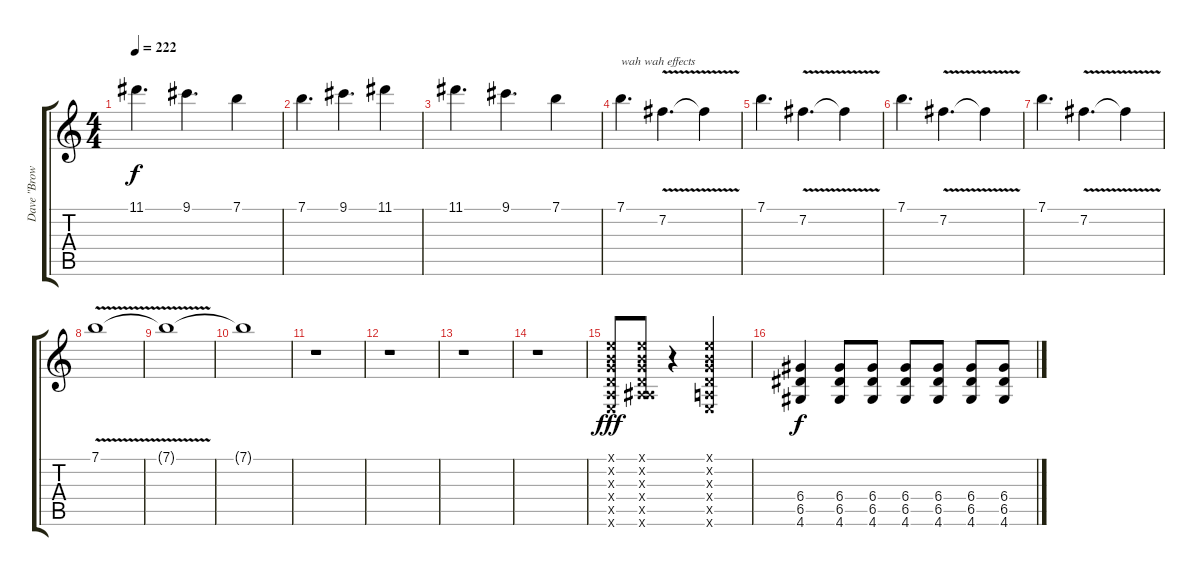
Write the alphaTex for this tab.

\track ("Dave \"Brownsound\" Baksh" "Dave \"Brow") {instrument distortionguitar}
\staff {score tabs}
\tuning (E4 B3 G3 D3 A2 E2) {hide}
\ts (4 4)
\tempo 222
\clef g2
\ks c
11.1.4{d dy f} 9.1.4{d} 7.1.4 |
7.1.4{d} 9.1.4{d} 11.1.4 |
11.1.4{d} 9.1.4{d} 7.1.4 |
7.1.4{d txt "wah wah effects" volume 13} 7.2{v}.4{d} 7.2{t}.4 |
7.1.4{d} 7.2{v}.4{d} 7.2{t}.4 |
7.1.4{d} 7.2{v}.4{d} 7.2{t}.4 |
7.1.4{d} 7.2{v}.4{d} 7.2{t}.4 |
7.1{v}.1{volume 0} |
7.1{t}.1 |
7.1{t}.1 |
r.1 |
r.1 |
r.1 |
r.1 |
(0.1{x} 0.2{x} 0.3{x} 0.4{x} 0.5{x} 0.6{x}).8{dy fff volume 16} (0.1{x} 0.2{x} 0.3{x} 0.4{x} 0.5{x} 6.6{x}).8 r.4 (0.1{x} 0.2{x} 0.3{x} 0.4{x} 0.5{x} 0.6{x}).2 |
(6.4 6.5 4.6).4{dy f volume 13} (6.4 6.5 4.6).8 (6.4 6.5 4.6).8 (6.4 6.5 4.6).8 (6.4 6.5 4.6).8 (6.4 6.5 4.6).8 (6.4 6.5 4.6).8
